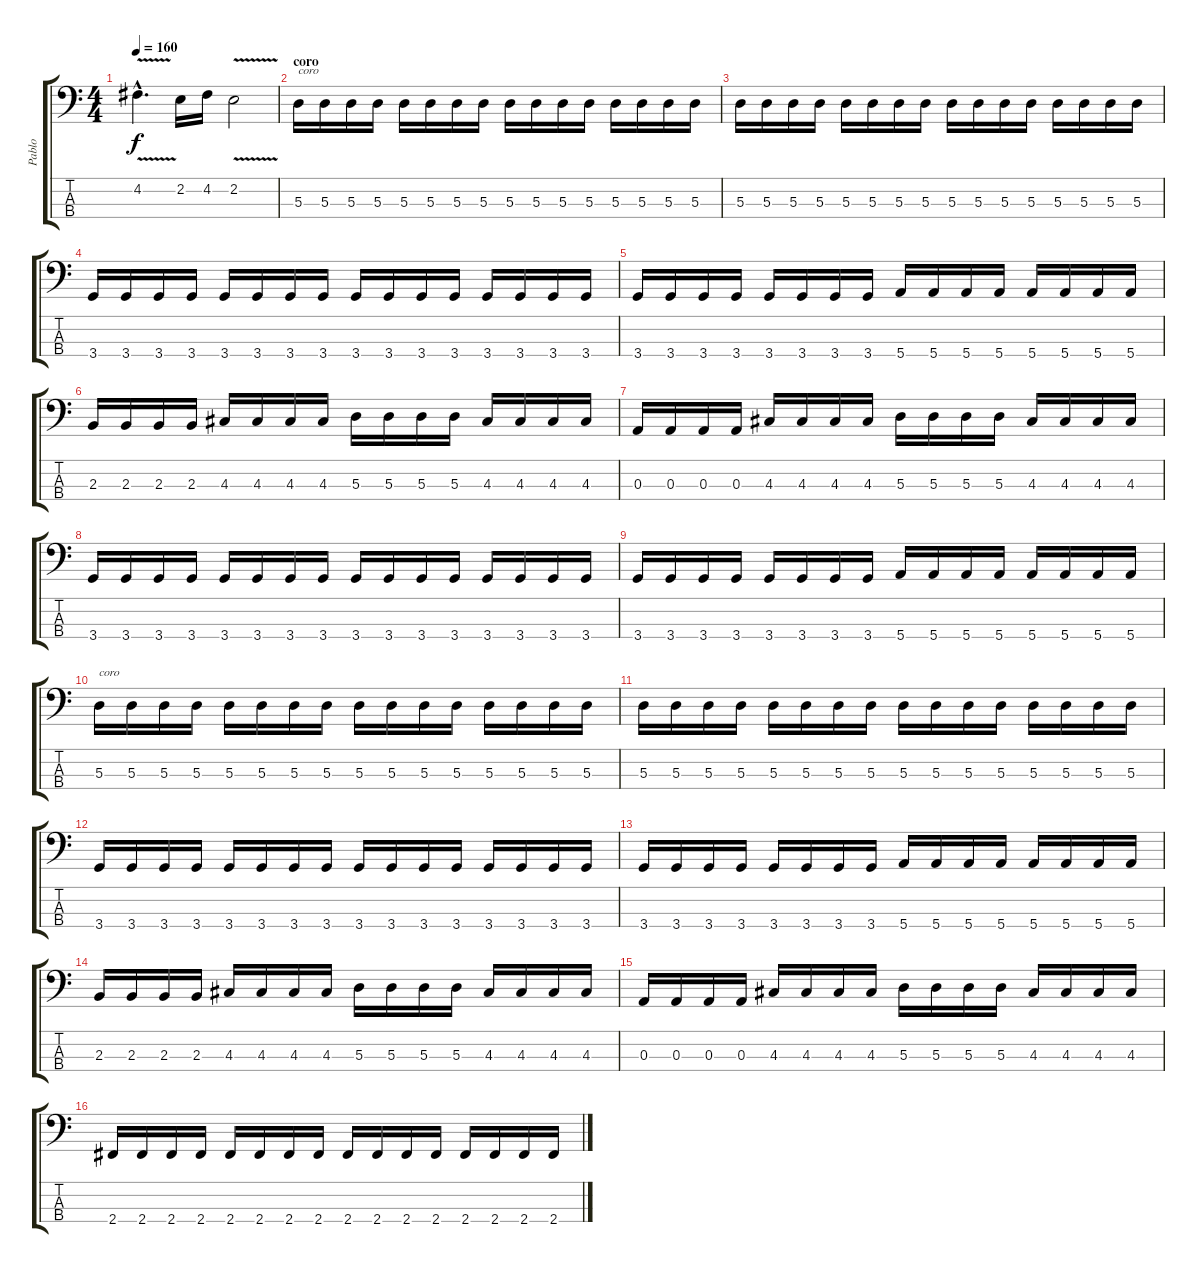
\track ("Pablo" "Pablo") {instrument electricbasspick}
\staff {score tabs}
\tuning (G2 D2 A1 E1) {hide}
\ts (4 4)
\tempo 160
\clef f4
\ks c
4.2{v hac}.4{d dy f} 2.2.16 4.2.16 2.2{v}.2 |
\section ("" "coro")
5.3.16{txt "coro"} 5.3.16 5.3.16 5.3.16 5.3.16 5.3.16 5.3.16 5.3.16 5.3.16 5.3.16 5.3.16 5.3.16 5.3.16 5.3.16 5.3.16 5.3.16 |
5.3.16 5.3.16 5.3.16 5.3.16 5.3.16 5.3.16 5.3.16 5.3.16 5.3.16 5.3.16 5.3.16 5.3.16 5.3.16 5.3.16 5.3.16 5.3.16 |
3.4.16 3.4.16 3.4.16 3.4.16 3.4.16 3.4.16 3.4.16 3.4.16 3.4.16 3.4.16 3.4.16 3.4.16 3.4.16 3.4.16 3.4.16 3.4.16 |
3.4.16 3.4.16 3.4.16 3.4.16 3.4.16 3.4.16 3.4.16 3.4.16 5.4.16 5.4.16 5.4.16 5.4.16 5.4.16 5.4.16 5.4.16 5.4.16 |
2.3.16 2.3.16 2.3.16 2.3.16 4.3.16 4.3.16 4.3.16 4.3.16 5.3.16 5.3.16 5.3.16 5.3.16 4.3.16 4.3.16 4.3.16 4.3.16 |
0.3.16 0.3.16 0.3.16 0.3.16 4.3.16 4.3.16 4.3.16 4.3.16 5.3.16 5.3.16 5.3.16 5.3.16 4.3.16 4.3.16 4.3.16 4.3.16 |
3.4.16 3.4.16 3.4.16 3.4.16 3.4.16 3.4.16 3.4.16 3.4.16 3.4.16 3.4.16 3.4.16 3.4.16 3.4.16 3.4.16 3.4.16 3.4.16 |
3.4.16 3.4.16 3.4.16 3.4.16 3.4.16 3.4.16 3.4.16 3.4.16 5.4.16 5.4.16 5.4.16 5.4.16 5.4.16 5.4.16 5.4.16 5.4.16 |
5.3.16{txt "coro"} 5.3.16 5.3.16 5.3.16 5.3.16 5.3.16 5.3.16 5.3.16 5.3.16 5.3.16 5.3.16 5.3.16 5.3.16 5.3.16 5.3.16 5.3.16 |
5.3.16 5.3.16 5.3.16 5.3.16 5.3.16 5.3.16 5.3.16 5.3.16 5.3.16 5.3.16 5.3.16 5.3.16 5.3.16 5.3.16 5.3.16 5.3.16 |
3.4.16 3.4.16 3.4.16 3.4.16 3.4.16 3.4.16 3.4.16 3.4.16 3.4.16 3.4.16 3.4.16 3.4.16 3.4.16 3.4.16 3.4.16 3.4.16 |
3.4.16 3.4.16 3.4.16 3.4.16 3.4.16 3.4.16 3.4.16 3.4.16 5.4.16 5.4.16 5.4.16 5.4.16 5.4.16 5.4.16 5.4.16 5.4.16 |
2.3.16 2.3.16 2.3.16 2.3.16 4.3.16 4.3.16 4.3.16 4.3.16 5.3.16 5.3.16 5.3.16 5.3.16 4.3.16 4.3.16 4.3.16 4.3.16 |
0.3.16 0.3.16 0.3.16 0.3.16 4.3.16 4.3.16 4.3.16 4.3.16 5.3.16 5.3.16 5.3.16 5.3.16 4.3.16 4.3.16 4.3.16 4.3.16 |
2.4.16 2.4.16 2.4.16 2.4.16 2.4.16 2.4.16 2.4.16 2.4.16 2.4.16 2.4.16 2.4.16 2.4.16 2.4.16 2.4.16 2.4.16 2.4.16
